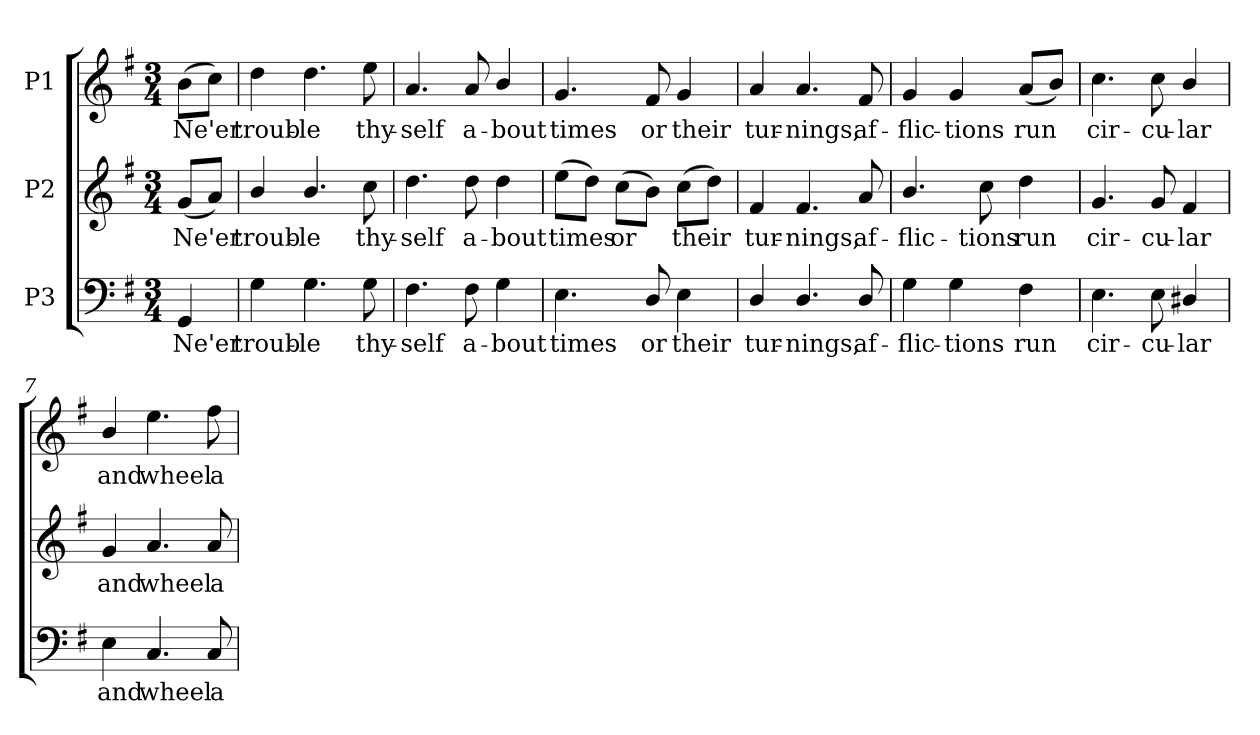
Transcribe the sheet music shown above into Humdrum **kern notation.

**kern	**text	**kern	**text	**kern	**text
*part3	*part3	*part2	*part2	*part1	*part1
*staff3	*staff3	*staff2	*staff2	*staff1	*staff1
*I"P3	*	*I"P2	*	*I"P1	*
!!LO:PB:g=z
*clefF4	*	*clefG2	*	*clefG2	*
*k[f#]	*	*k[f#]	*	*k[f#]	*
*G:	*	*G:	*	*G:	*
*M3/4	*	*M3/4	*	*M3/4	*
=	=	=	=	=	=
!	!LO:LY:b:color=#000000	!	!	!	!
!	!	!	!LO:LY:b:color=#000000	!	!
!	!	!	!	!	!LO:LY:b:color=#000000
4GGi/	Ne'er	(8gi/L	Ne'er	(8bi\L	Ne'er
.	.	8ai/J)	.	8cci\J)	.
=1	=1	=1	=1	=1	=1
!	!LO:LY:b:color=#000000	!	!	!	!
!	!	!	!LO:LY:b:color=#000000	!	!
!	!	!	!	!	!LO:LY:b:color=#000000
4Gi\	troub-	4bi/	troub-	4ddi\	troub-
!	!LO:LY:b:color=#000000	!	!	!	!
!	!	!	!LO:LY:b:color=#000000	!	!
!	!	!	!	!	!LO:LY:b:color=#000000
4.Gi\	-le	4.bi/	-le	4.ddi\	-le
!	!LO:LY:b:color=#000000	!	!	!	!
!	!	!	!LO:LY:b:color=#000000	!	!
!	!	!	!	!	!LO:LY:b:color=#000000
8Gi\	thy-	8cci\	thy-	8eei\	thy-
=2	=2	=2	=2	=2	=2
!	!LO:LY:b:color=#000000	!	!	!	!
!	!	!	!LO:LY:b:color=#000000	!	!
!	!	!	!	!	!LO:LY:b:color=#000000
4.F#i\	-self	4.ddi\	-self	4.ai/	-self
!	!LO:LY:b:color=#000000	!	!	!	!
!	!	!	!LO:LY:b:color=#000000	!	!
!	!	!	!	!	!LO:LY:b:color=#000000
8F#i\	a-	8ddi\	a-	8ai/	a-
!	!LO:LY:b:color=#000000	!	!	!	!
!	!	!	!LO:LY:b:color=#000000	!	!
!	!	!	!	!	!LO:LY:b:color=#000000
4Gi\	-bout	4ddi\	-bout	4bi/	-bout
=3	=3	=3	=3	=3	=3
!	!LO:LY:b:color=#000000	!	!	!	!
!	!	!	!LO:LY:b:color=#000000	!	!
!	!	!	!	!	!LO:LY:b:color=#000000
4.Ei\	times	(8eei\L	times	4.gi/	times
.	.	8ddi\J)	.	.	.
!	!	!	!LO:LY:b:color=#000000	!	!
.	.	(8cci\L	or	.	.
!	!LO:LY:b:color=#000000	!	!	!	!
!	!	!	!	!	!LO:LY:b:color=#000000
8Di/	or	8bi\J)	.	8f#i/	or
!	!LO:LY:b:color=#000000	!	!	!	!
!	!	!	!LO:LY:b:color=#000000	!	!
!	!	!	!	!	!LO:LY:b:color=#000000
4Ei\	their	(8cci\L	their	4gi/	their
.	.	8ddi\J)	.	.	.
=4	=4	=4	=4	=4	=4
!	!LO:LY:b:color=#000000	!	!	!	!
!	!	!	!LO:LY:b:color=#000000	!	!
!	!	!	!	!	!LO:LY:b:color=#000000
4Di/	tur-	4f#i/	tur-	4ai/	tur-
!	!LO:LY:b:color=#000000	!	!	!	!
!	!	!	!LO:LY:b:color=#000000	!	!
!	!	!	!	!	!LO:LY:b:color=#000000
4.Di/	-nings,	4.f#i/	-nings,	4.ai/	-nings,
!	!LO:LY:b:color=#000000	!	!	!	!
!	!	!	!LO:LY:b:color=#000000	!	!
!	!	!	!	!	!LO:LY:b:color=#000000
8Di/	af-	8ai/	af-	8f#i/	af-
!!LO:LB:g=z
=5	=5	=5	=5	=5	=5
!	!LO:LY:b:color=#000000	!	!	!	!
!	!	!	!LO:LY:b:color=#000000	!	!
!	!	!	!	!	!LO:LY:b:color=#000000
4Gi\	-flic-	4.bi/	-flic-	4gi/	-flic-
!	!LO:LY:b:color=#000000	!	!	!	!
!	!	!	!	!	!LO:LY:b:color=#000000
4Gi\	-tions	.	.	4gi/	-tions
!	!	!	!LO:LY:b:color=#000000	!	!
.	.	8cci\	-tions	.	.
!	!LO:LY:b:color=#000000	!	!	!	!
!	!	!	!LO:LY:b:color=#000000	!	!
!	!	!	!	!	!LO:LY:b:color=#000000
4F#i\	run	4ddi\	run	(8ai/L	run
.	.	.	.	8bi/J)	.
=6	=6	=6	=6	=6	=6
!	!LO:LY:b:color=#000000	!	!	!	!
!	!	!	!LO:LY:b:color=#000000	!	!
!	!	!	!	!	!LO:LY:b:color=#000000
4.Ei\	cir-	4.gi/	cir-	4.cci\	cir-
!	!LO:LY:b:color=#000000	!	!	!	!
!	!	!	!LO:LY:b:color=#000000	!	!
!	!	!	!	!	!LO:LY:b:color=#000000
8Ei\	-cu-	8gi/	-cu-	8cci\	-cu-
!	!LO:LY:b:color=#000000	!	!	!	!
!	!	!	!LO:LY:b:color=#000000	!	!
!	!	!	!	!	!LO:LY:b:color=#000000
4D#Xi/	-lar	4f#i/	-lar	4bi/	-lar
=7	=7	=7	=7	=7	=7
!	!LO:LY:b:color=#000000	!	!	!	!
!	!	!	!LO:LY:b:color=#000000	!	!
!	!	!	!	!	!LO:LY:b:color=#000000
4Ei\	and	4gi/	and	4bi/	and
!	!LO:LY:b:color=#000000	!	!	!	!
!	!	!	!LO:LY:b:color=#000000	!	!
!	!	!	!	!	!LO:LY:b:color=#000000
4.Ci/	wheel	4.ai/	wheel	4.eei\	wheel
!	!LO:LY:b:color=#000000	!	!	!	!
!	!	!	!LO:LY:b:color=#000000	!	!
!	!	!	!	!	!LO:LY:b:color=#000000
8Ci/	a-	8ai/	a-	8ff#i\	a-
=	=	=	=	=	=
*-	*-	*-	*-	*-	*-
